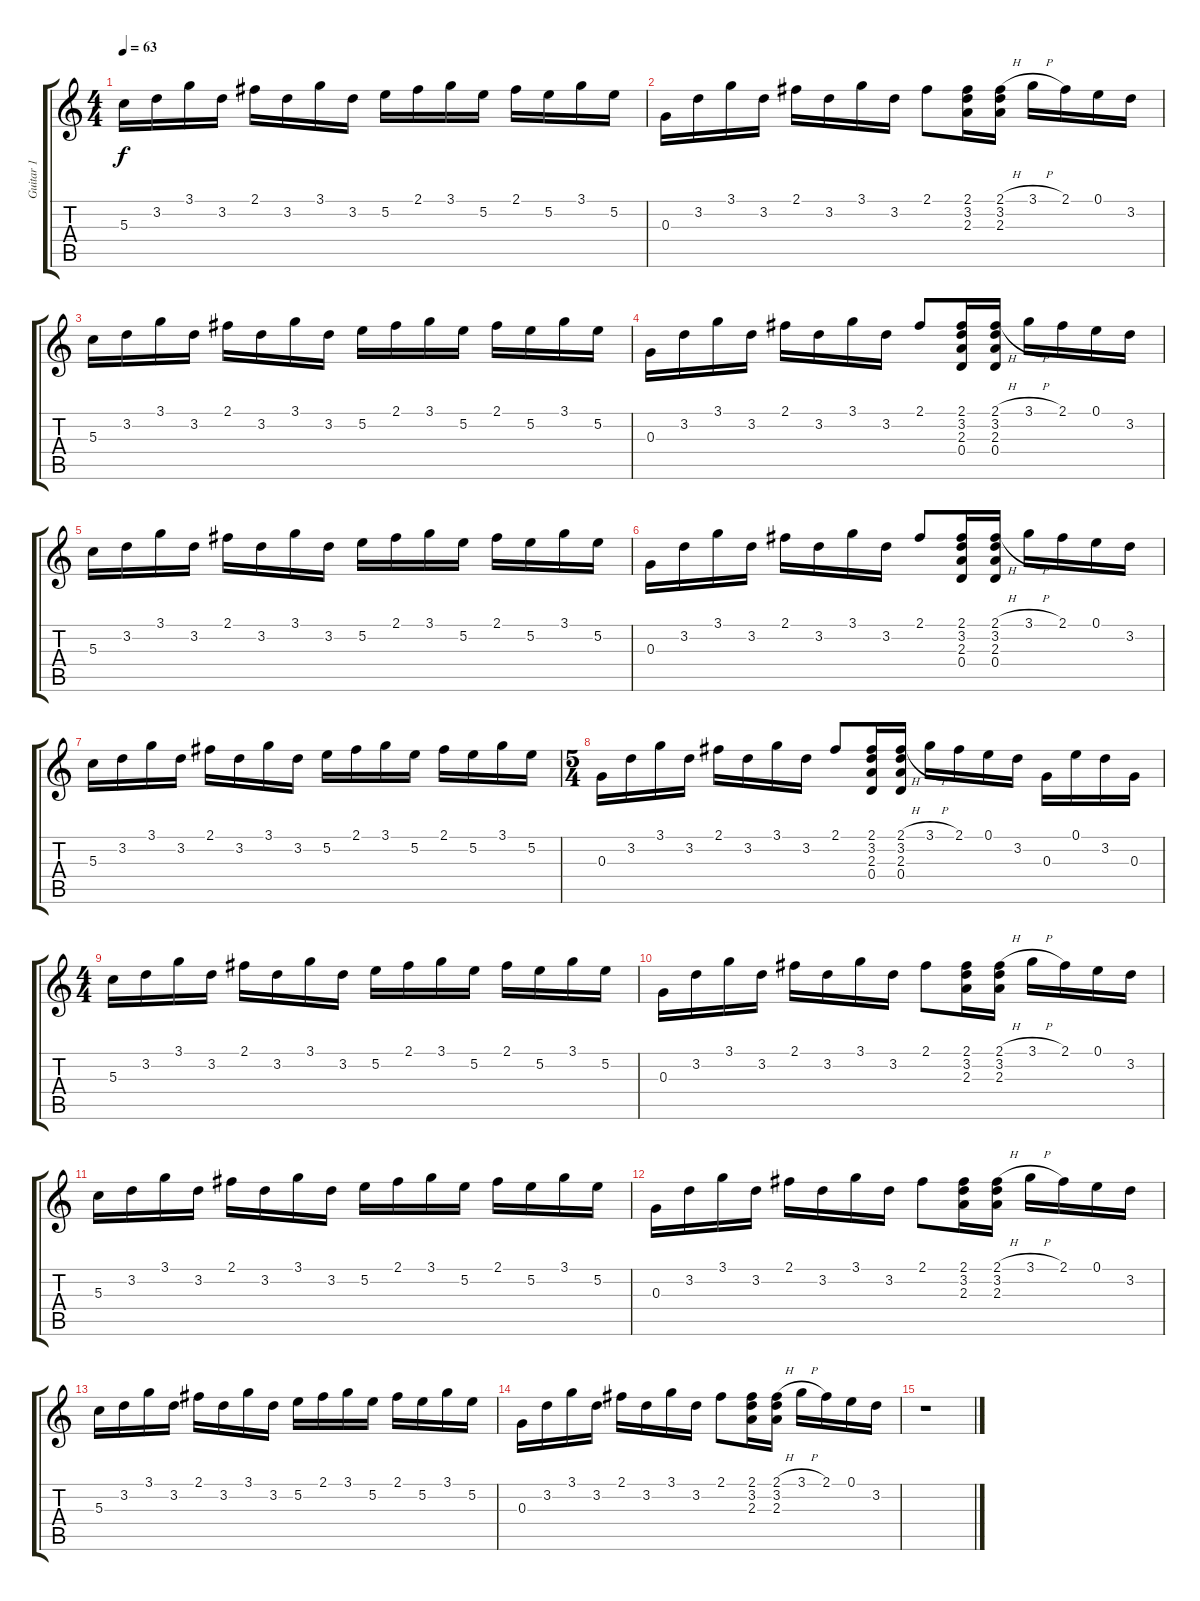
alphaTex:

\track ("Guitar 1" "Guitar 1") {instrument electricguitarclean}
\staff {score tabs}
\tuning (E4 B3 G3 D3 A2 E2) {hide}
\ts (4 4)
\tempo 63
\clef g2
\ks c
5.3.16{dy f} 3.2.16 3.1.16 3.2.16 2.1.16 3.2.16 3.1.16 3.2.16 5.2.16 2.1.16 3.1.16 5.2.16 2.1.16 5.2.16 3.1.16 5.2.16 |
0.3.16 3.2.16 3.1.16 3.2.16 2.1.16 3.2.16 3.1.16 3.2.16 2.1.8 (2.1 3.2 2.3).16 (2.1{h} 3.2 2.3).16 3.1{h}.16 2.1.16 0.1.16 3.2.16 |
5.3.16 3.2.16 3.1.16 3.2.16 2.1.16 3.2.16 3.1.16 3.2.16 5.2.16 2.1.16 3.1.16 5.2.16 2.1.16 5.2.16 3.1.16 5.2.16 |
0.3.16 3.2.16 3.1.16 3.2.16 2.1.16 3.2.16 3.1.16 3.2.16 2.1.8 (2.1 3.2 2.3 0.4).16 (2.1{h} 3.2 2.3 0.4).16 3.1{h}.16 2.1.16 0.1.16 3.2.16 |
5.3.16 3.2.16 3.1.16 3.2.16 2.1.16 3.2.16 3.1.16 3.2.16 5.2.16 2.1.16 3.1.16 5.2.16 2.1.16 5.2.16 3.1.16 5.2.16 |
0.3.16 3.2.16 3.1.16 3.2.16 2.1.16 3.2.16 3.1.16 3.2.16 2.1.8 (2.1 3.2 2.3 0.4).16 (2.1{h} 3.2 2.3 0.4).16 3.1{h}.16 2.1.16 0.1.16 3.2.16 |
5.3.16 3.2.16 3.1.16 3.2.16 2.1.16 3.2.16 3.1.16 3.2.16 5.2.16 2.1.16 3.1.16 5.2.16 2.1.16 5.2.16 3.1.16 5.2.16 |
\ts (5 4)
0.3.16 3.2.16 3.1.16 3.2.16 2.1.16 3.2.16 3.1.16 3.2.16 2.1.8 (2.1 3.2 2.3 0.4).16 (2.1{h} 3.2 2.3 0.4).16 3.1{h}.16 2.1.16 0.1.16 3.2.16 0.3.16 0.1.16 3.2.16 0.3.16 |
\ts (4 4)
5.3.16 3.2.16 3.1.16 3.2.16 2.1.16 3.2.16 3.1.16 3.2.16 5.2.16 2.1.16 3.1.16 5.2.16 2.1.16 5.2.16 3.1.16 5.2.16 |
0.3.16 3.2.16 3.1.16 3.2.16 2.1.16 3.2.16 3.1.16 3.2.16 2.1.8 (2.1 3.2 2.3).16 (2.1{h} 3.2 2.3).16 3.1{h}.16 2.1.16 0.1.16 3.2.16 |
5.3.16 3.2.16 3.1.16 3.2.16 2.1.16 3.2.16 3.1.16 3.2.16 5.2.16 2.1.16 3.1.16 5.2.16 2.1.16 5.2.16 3.1.16 5.2.16 |
0.3.16 3.2.16 3.1.16 3.2.16 2.1.16 3.2.16 3.1.16 3.2.16 2.1.8 (2.1 3.2 2.3).16 (2.1{h} 3.2 2.3).16 3.1{h}.16 2.1.16 0.1.16 3.2.16 |
5.3.16 3.2.16 3.1.16 3.2.16 2.1.16 3.2.16 3.1.16 3.2.16 5.2.16 2.1.16 3.1.16 5.2.16 2.1.16 5.2.16 3.1.16 5.2.16 |
0.3.16 3.2.16 3.1.16 3.2.16 2.1.16 3.2.16 3.1.16 3.2.16 2.1.8 (2.1 3.2 2.3).16 (2.1{h} 3.2 2.3).16 3.1{h}.16 2.1.16 0.1.16 3.2.16 |
r.1
